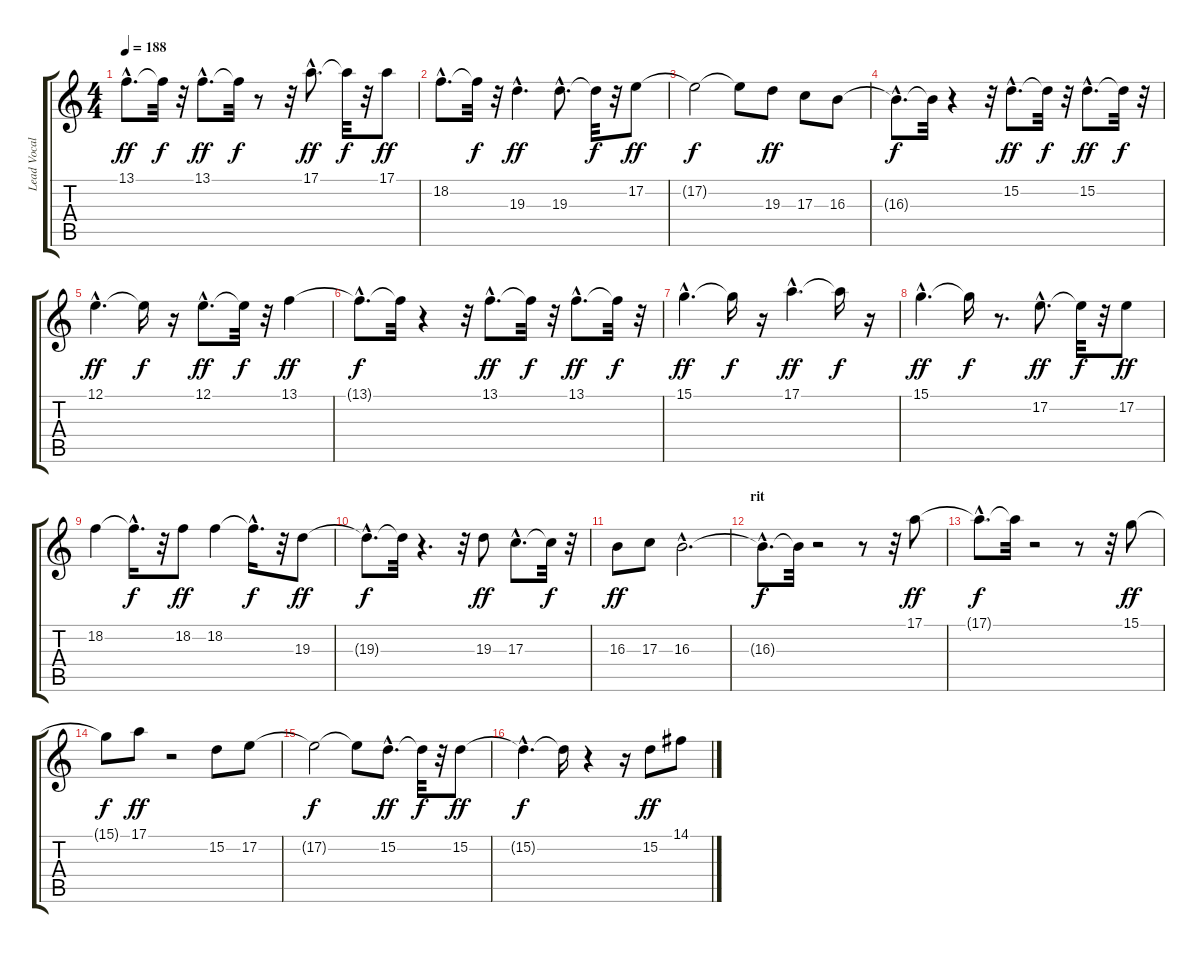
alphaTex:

\track ("Lead Vocals (Bruce)" "Lead Vocal") {instrument choiraahs}
\staff {score tabs}
\tuning (E4 B3 G3 D3 A2 E2) {hide}
\ts (4 4)
\tempo 188
\clef g2
\ks c
13.1{hac}.8{d dy ff} 13.1{t}.32{dy f} r.32 13.1{hac}.8{d dy ff} 13.1{t}.32{dy f} r.8 r.32 17.1{hac}.8{d dy ff} 17.1{t}.32{dy f} r.32 17.1.8{dy ff} |
18.2{hac}.8{d} 18.2{t}.32{dy f} r.32 19.3{hac}.4{d dy ff} 19.3{hac}.8{d} 19.3{t}.32{dy f} r.32 17.2.8{dy ff} |
17.2{t}.2{dy f} 17.2{t}.8 19.3.8{dy ff} 17.3.8 16.3.8 |
16.3{hac t}.8{d dy f} 16.3{t}.32 r.4 r.32 15.2{hac}.8{d dy ff} 15.2{t}.32{dy f} r.32 15.2{hac}.8{d dy ff} 15.2{t}.32{dy f} r.32 |
12.1{hac}.4{d dy ff} 12.1{t}.16{dy f} r.16 12.1{hac}.8{d dy ff} 12.1{t}.32{dy f} r.32 13.1.4{dy ff} |
13.1{hac t}.8{d dy f} 13.1{t}.32 r.4 r.32 13.1{hac}.8{d dy ff} 13.1{t}.32{dy f} r.32 13.1{hac}.8{d dy ff} 13.1{t}.32{dy f} r.32 |
15.1{hac}.4{d dy ff} 15.1{t}.16{dy f} r.16 17.1{hac}.4{d dy ff} 17.1{t}.16{dy f} r.16 |
15.1{hac}.4{d dy ff} 15.1{t}.16{dy f} r.8{d} 17.2{hac}.8{d dy ff} 17.2{t}.32{dy f} r.32 17.2.8{dy ff} |
18.2.4 18.2{hac t}.16{d dy f} r.32 18.2.8{dy ff} 18.2.4 18.2{hac t}.16{d dy f} r.32 19.3.8{dy ff} |
19.3{hac t}.8{d dy f} 19.3{t}.32 r.4{d} r.32 19.3.8{dy ff} 17.3{hac}.8{d} 17.3{t}.32{dy f} r.32 |
16.3.8{dy ff} 17.3.8 16.3{hac}.2{d} |
\section ("" "rit")
16.3{hac t}.8{d dy f} 16.3{t}.32 r.2 r.8 r.32 17.1.8{dy ff} |
17.1{hac t}.8{d dy f} 17.1{t}.32 r.2 r.8 r.32 15.1.8{dy ff} |
15.1{t}.8{dy f} 17.1.8{dy ff} r.2 15.2.8 17.2.8 |
17.2{t}.2{dy f} 17.2{t}.8 15.2{hac}.8{d dy ff} 15.2{t}.32{dy f} r.32 15.2.8{dy ff} |
15.2{hac t}.4{d dy f} 15.2{t}.16 r.4 r.16 15.2.8{dy ff} 14.1.8
